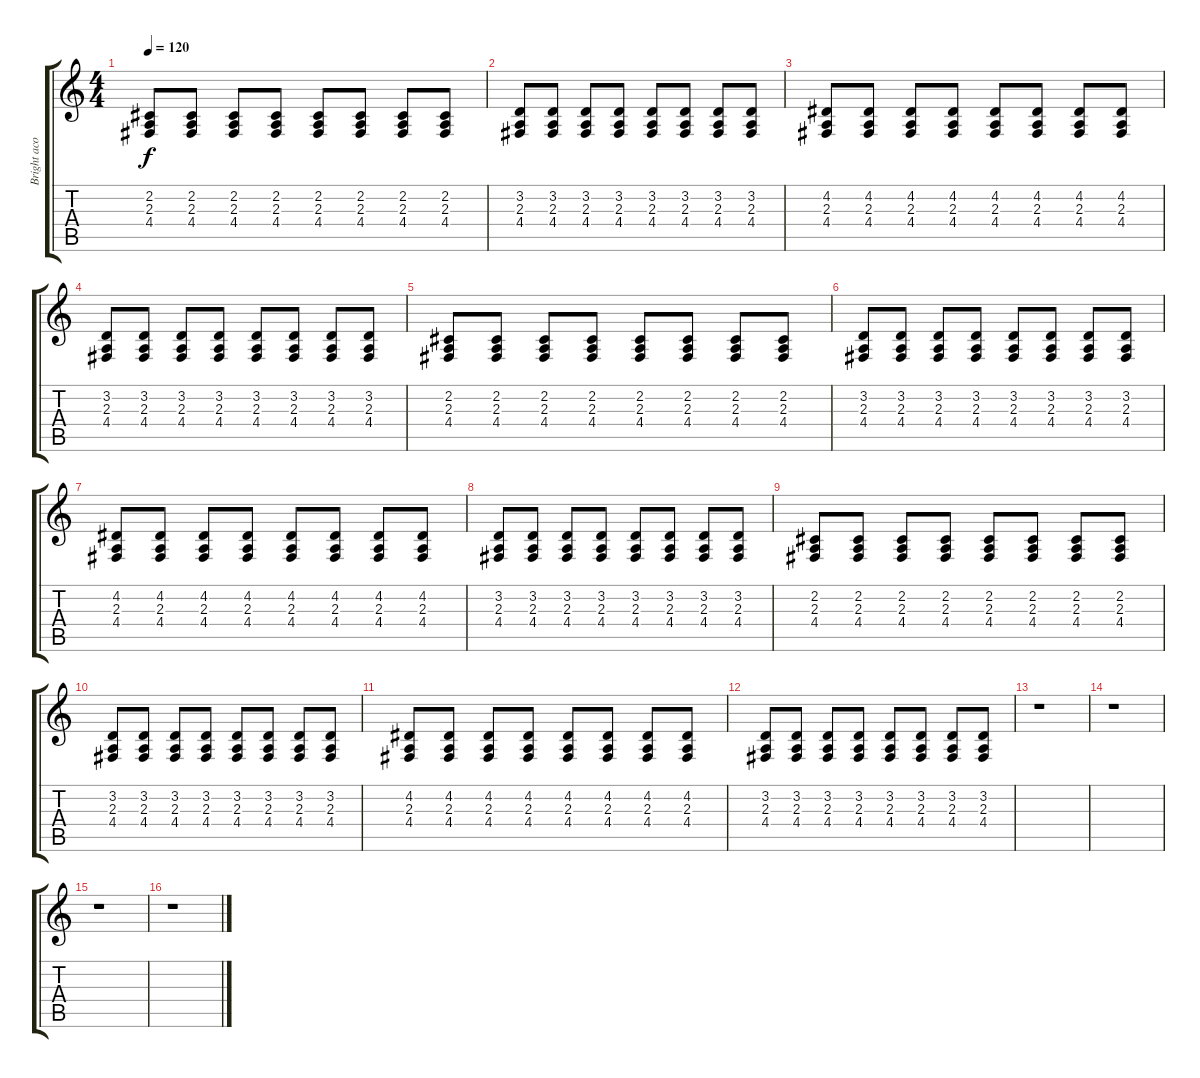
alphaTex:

\track ("Bright acoustic pian" "Bright aco") {instrument clavinet}
\staff {score tabs}
\tuning (E4 B3 G3 D3 A2 E2) {hide}
\ts (4 4)
\tempo 120
\clef g2
\ks c
(2.2 2.3 4.4).8{dy f} (2.2 2.3 4.4).8 (2.2 2.3 4.4).8 (2.2 2.3 4.4).8 (2.2 2.3 4.4).8 (2.2 2.3 4.4).8 (2.2 2.3 4.4).8 (2.2 2.3 4.4).8 |
(3.2 2.3 4.4).8 (3.2 2.3 4.4).8 (3.2 2.3 4.4).8 (3.2 2.3 4.4).8 (3.2 2.3 4.4).8 (3.2 2.3 4.4).8 (3.2 2.3 4.4).8 (3.2 2.3 4.4).8 |
(4.2 2.3 4.4).8 (4.2 2.3 4.4).8 (4.2 2.3 4.4).8 (4.2 2.3 4.4).8 (4.2 2.3 4.4).8 (4.2 2.3 4.4).8 (4.2 2.3 4.4).8 (4.2 2.3 4.4).8 |
(3.2 2.3 4.4).8 (3.2 2.3 4.4).8 (3.2 2.3 4.4).8 (3.2 2.3 4.4).8 (3.2 2.3 4.4).8 (3.2 2.3 4.4).8 (3.2 2.3 4.4).8 (3.2 2.3 4.4).8 |
(2.2 2.3 4.4).8 (2.2 2.3 4.4).8 (2.2 2.3 4.4).8 (2.2 2.3 4.4).8 (2.2 2.3 4.4).8 (2.2 2.3 4.4).8 (2.2 2.3 4.4).8 (2.2 2.3 4.4).8 |
(3.2 2.3 4.4).8 (3.2 2.3 4.4).8 (3.2 2.3 4.4).8 (3.2 2.3 4.4).8 (3.2 2.3 4.4).8 (3.2 2.3 4.4).8 (3.2 2.3 4.4).8 (3.2 2.3 4.4).8 |
(4.2 2.3 4.4).8 (4.2 2.3 4.4).8 (4.2 2.3 4.4).8 (4.2 2.3 4.4).8 (4.2 2.3 4.4).8 (4.2 2.3 4.4).8 (4.2 2.3 4.4).8 (4.2 2.3 4.4).8 |
(3.2 2.3 4.4).8 (3.2 2.3 4.4).8 (3.2 2.3 4.4).8 (3.2 2.3 4.4).8 (3.2 2.3 4.4).8 (3.2 2.3 4.4).8 (3.2 2.3 4.4).8 (3.2 2.3 4.4).8 |
(2.2 2.3 4.4).8 (2.2 2.3 4.4).8 (2.2 2.3 4.4).8 (2.2 2.3 4.4).8 (2.2 2.3 4.4).8 (2.2 2.3 4.4).8 (2.2 2.3 4.4).8 (2.2 2.3 4.4).8 |
(3.2 2.3 4.4).8 (3.2 2.3 4.4).8 (3.2 2.3 4.4).8 (3.2 2.3 4.4).8 (3.2 2.3 4.4).8 (3.2 2.3 4.4).8 (3.2 2.3 4.4).8 (3.2 2.3 4.4).8 |
(4.2 2.3 4.4).8 (4.2 2.3 4.4).8 (4.2 2.3 4.4).8 (4.2 2.3 4.4).8 (4.2 2.3 4.4).8 (4.2 2.3 4.4).8 (4.2 2.3 4.4).8 (4.2 2.3 4.4).8 |
(3.2 2.3 4.4).8 (3.2 2.3 4.4).8 (3.2 2.3 4.4).8 (3.2 2.3 4.4).8 (3.2 2.3 4.4).8 (3.2 2.3 4.4).8 (3.2 2.3 4.4).8 (3.2 2.3 4.4).8 |
r.1 |
r.1 |
r.1 |
r.1
